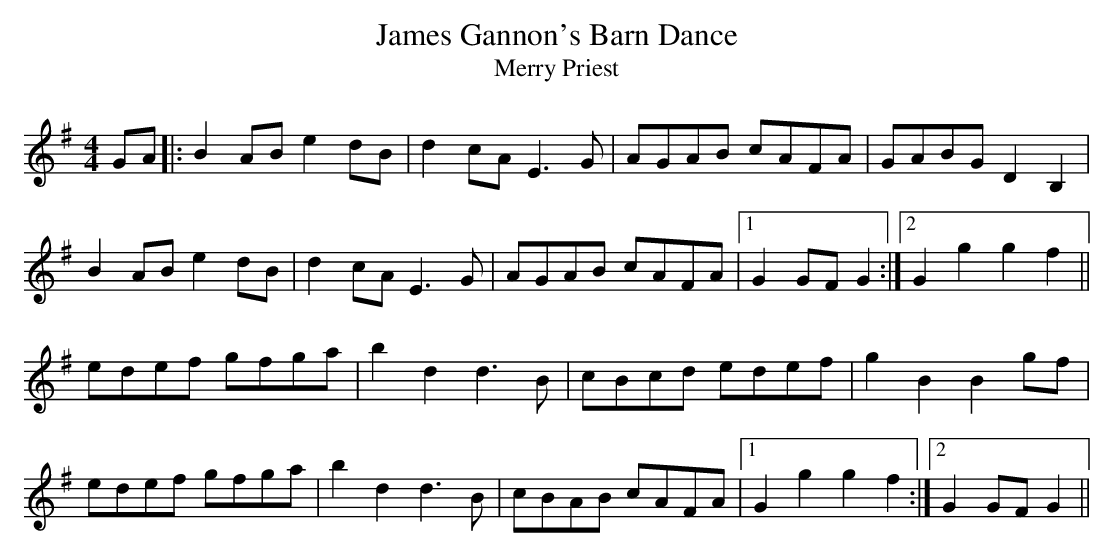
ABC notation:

X:1
T: James Gannon's Barn Dance
T: Merry Priest
M: 4/4
L: 1/8
K: G
GA |: B2 AB e2 dB | d2 cA E3 G | AGAB cAFA |\
GABG D2 B,2 |
B2 AB e2 dB | d2 cA E3 G | AGAB cAFA |1\
G2 GF G2 :|2 G2 g2 g2 f2 ||
edef gfga | b2 d2 d3 B | cBcd edef |\
g2 B2 B2 gf |
edef gfga | b2 d2 d3 B | cBAB cAFA |1\
G2 g2 g2 f2 :|2 G2 GF G2 ||
